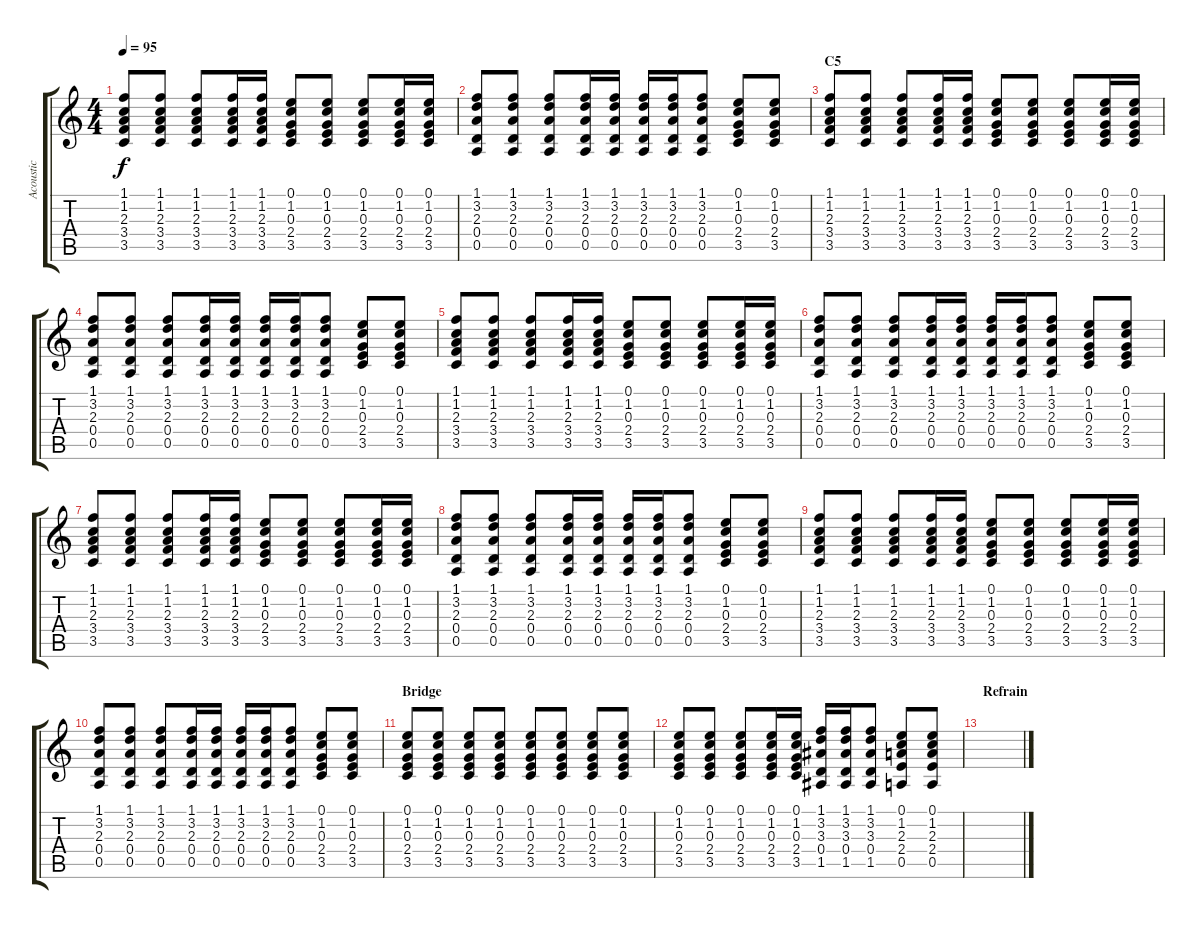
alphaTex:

\track ("Acoustic" "Acoustic") {instrument acousticguitarsteel}
\staff {score tabs}
\tuning (E4 B3 G3 D3 A2 E2) {hide}
\ts (4 4)
\tempo 95
\clef g2
\ks c
(1.1 1.2 2.3 3.4 3.5).8{dy f} (1.1 1.2 2.3 3.4 3.5).8 (1.1 1.2 2.3 3.4 3.5).8 (1.1 1.2 2.3 3.4 3.5).16 (1.1 1.2 2.3 3.4 3.5).16 (0.1 1.2 0.3 2.4 3.5).8 (0.1 1.2 0.3 2.4 3.5).8 (0.1 1.2 0.3 2.4 3.5).8 (0.1 1.2 0.3 2.4 3.5).16 (0.1 1.2 0.3 2.4 3.5).16 |
(1.1 3.2 2.3 0.4 0.5).8 (1.1 3.2 2.3 0.4 0.5).8 (1.1 3.2 2.3 0.4 0.5).8 (1.1 3.2 2.3 0.4 0.5).16 (1.1 3.2 2.3 0.4 0.5).16 (1.1 3.2 2.3 0.4 0.5).16 (1.1 3.2 2.3 0.4 0.5).16 (1.1 3.2 2.3 0.4 0.5).8 (0.1 1.2 0.3 2.4 3.5).8 (0.1 1.2 0.3 2.4 3.5).8 |
\section ("" "C5")
(1.1 1.2 2.3 3.4 3.5).8 (1.1 1.2 2.3 3.4 3.5).8 (1.1 1.2 2.3 3.4 3.5).8 (1.1 1.2 2.3 3.4 3.5).16 (1.1 1.2 2.3 3.4 3.5).16 (0.1 1.2 0.3 2.4 3.5).8 (0.1 1.2 0.3 2.4 3.5).8 (0.1 1.2 0.3 2.4 3.5).8 (0.1 1.2 0.3 2.4 3.5).16 (0.1 1.2 0.3 2.4 3.5).16 |
(1.1 3.2 2.3 0.4 0.5).8 (1.1 3.2 2.3 0.4 0.5).8 (1.1 3.2 2.3 0.4 0.5).8 (1.1 3.2 2.3 0.4 0.5).16 (1.1 3.2 2.3 0.4 0.5).16 (1.1 3.2 2.3 0.4 0.5).16 (1.1 3.2 2.3 0.4 0.5).16 (1.1 3.2 2.3 0.4 0.5).8 (0.1 1.2 0.3 2.4 3.5).8 (0.1 1.2 0.3 2.4 3.5).8 |
(1.1 1.2 2.3 3.4 3.5).8 (1.1 1.2 2.3 3.4 3.5).8 (1.1 1.2 2.3 3.4 3.5).8 (1.1 1.2 2.3 3.4 3.5).16 (1.1 1.2 2.3 3.4 3.5).16 (0.1 1.2 0.3 2.4 3.5).8 (0.1 1.2 0.3 2.4 3.5).8 (0.1 1.2 0.3 2.4 3.5).8 (0.1 1.2 0.3 2.4 3.5).16 (0.1 1.2 0.3 2.4 3.5).16 |
(1.1 3.2 2.3 0.4 0.5).8 (1.1 3.2 2.3 0.4 0.5).8 (1.1 3.2 2.3 0.4 0.5).8 (1.1 3.2 2.3 0.4 0.5).16 (1.1 3.2 2.3 0.4 0.5).16 (1.1 3.2 2.3 0.4 0.5).16 (1.1 3.2 2.3 0.4 0.5).16 (1.1 3.2 2.3 0.4 0.5).8 (0.1 1.2 0.3 2.4 3.5).8 (0.1 1.2 0.3 2.4 3.5).8 |
(1.1 1.2 2.3 3.4 3.5).8 (1.1 1.2 2.3 3.4 3.5).8 (1.1 1.2 2.3 3.4 3.5).8 (1.1 1.2 2.3 3.4 3.5).16 (1.1 1.2 2.3 3.4 3.5).16 (0.1 1.2 0.3 2.4 3.5).8 (0.1 1.2 0.3 2.4 3.5).8 (0.1 1.2 0.3 2.4 3.5).8 (0.1 1.2 0.3 2.4 3.5).16 (0.1 1.2 0.3 2.4 3.5).16 |
(1.1 3.2 2.3 0.4 0.5).8 (1.1 3.2 2.3 0.4 0.5).8 (1.1 3.2 2.3 0.4 0.5).8 (1.1 3.2 2.3 0.4 0.5).16 (1.1 3.2 2.3 0.4 0.5).16 (1.1 3.2 2.3 0.4 0.5).16 (1.1 3.2 2.3 0.4 0.5).16 (1.1 3.2 2.3 0.4 0.5).8 (0.1 1.2 0.3 2.4 3.5).8 (0.1 1.2 0.3 2.4 3.5).8 |
(1.1 1.2 2.3 3.4 3.5).8 (1.1 1.2 2.3 3.4 3.5).8 (1.1 1.2 2.3 3.4 3.5).8 (1.1 1.2 2.3 3.4 3.5).16 (1.1 1.2 2.3 3.4 3.5).16 (0.1 1.2 0.3 2.4 3.5).8 (0.1 1.2 0.3 2.4 3.5).8 (0.1 1.2 0.3 2.4 3.5).8 (0.1 1.2 0.3 2.4 3.5).16 (0.1 1.2 0.3 2.4 3.5).16 |
(1.1 3.2 2.3 0.4 0.5).8 (1.1 3.2 2.3 0.4 0.5).8 (1.1 3.2 2.3 0.4 0.5).8 (1.1 3.2 2.3 0.4 0.5).16 (1.1 3.2 2.3 0.4 0.5).16 (1.1 3.2 2.3 0.4 0.5).16 (1.1 3.2 2.3 0.4 0.5).16 (1.1 3.2 2.3 0.4 0.5).8 (0.1 1.2 0.3 2.4 3.5).8 (0.1 1.2 0.3 2.4 3.5).8 |
\section ("" "Bridge")
(0.1 1.2 0.3 2.4 3.5).8 (0.1 1.2 0.3 2.4 3.5).8 (0.1 1.2 0.3 2.4 3.5).8 (0.1 1.2 0.3 2.4 3.5).8 (0.1 1.2 0.3 2.4 3.5).8 (0.1 1.2 0.3 2.4 3.5).8 (0.1 1.2 0.3 2.4 3.5).8 (0.1 1.2 0.3 2.4 3.5).8 |
(0.1 1.2 0.3 2.4 3.5).8 (0.1 1.2 0.3 2.4 3.5).8 (0.1 1.2 0.3 2.4 3.5).8 (0.1 1.2 0.3 2.4 3.5).16 (0.1 1.2 0.3 2.4 3.5).16 (1.1 3.2 3.3 0.4 1.5).16 (1.1 3.2 3.3 0.4 1.5).16 (1.1 3.2 3.3 0.4 1.5).8 (0.1 1.2 2.3 2.4 0.5).8 (0.1 1.2 2.3 2.4 0.5).8 |
\section ("" "Refrain")
